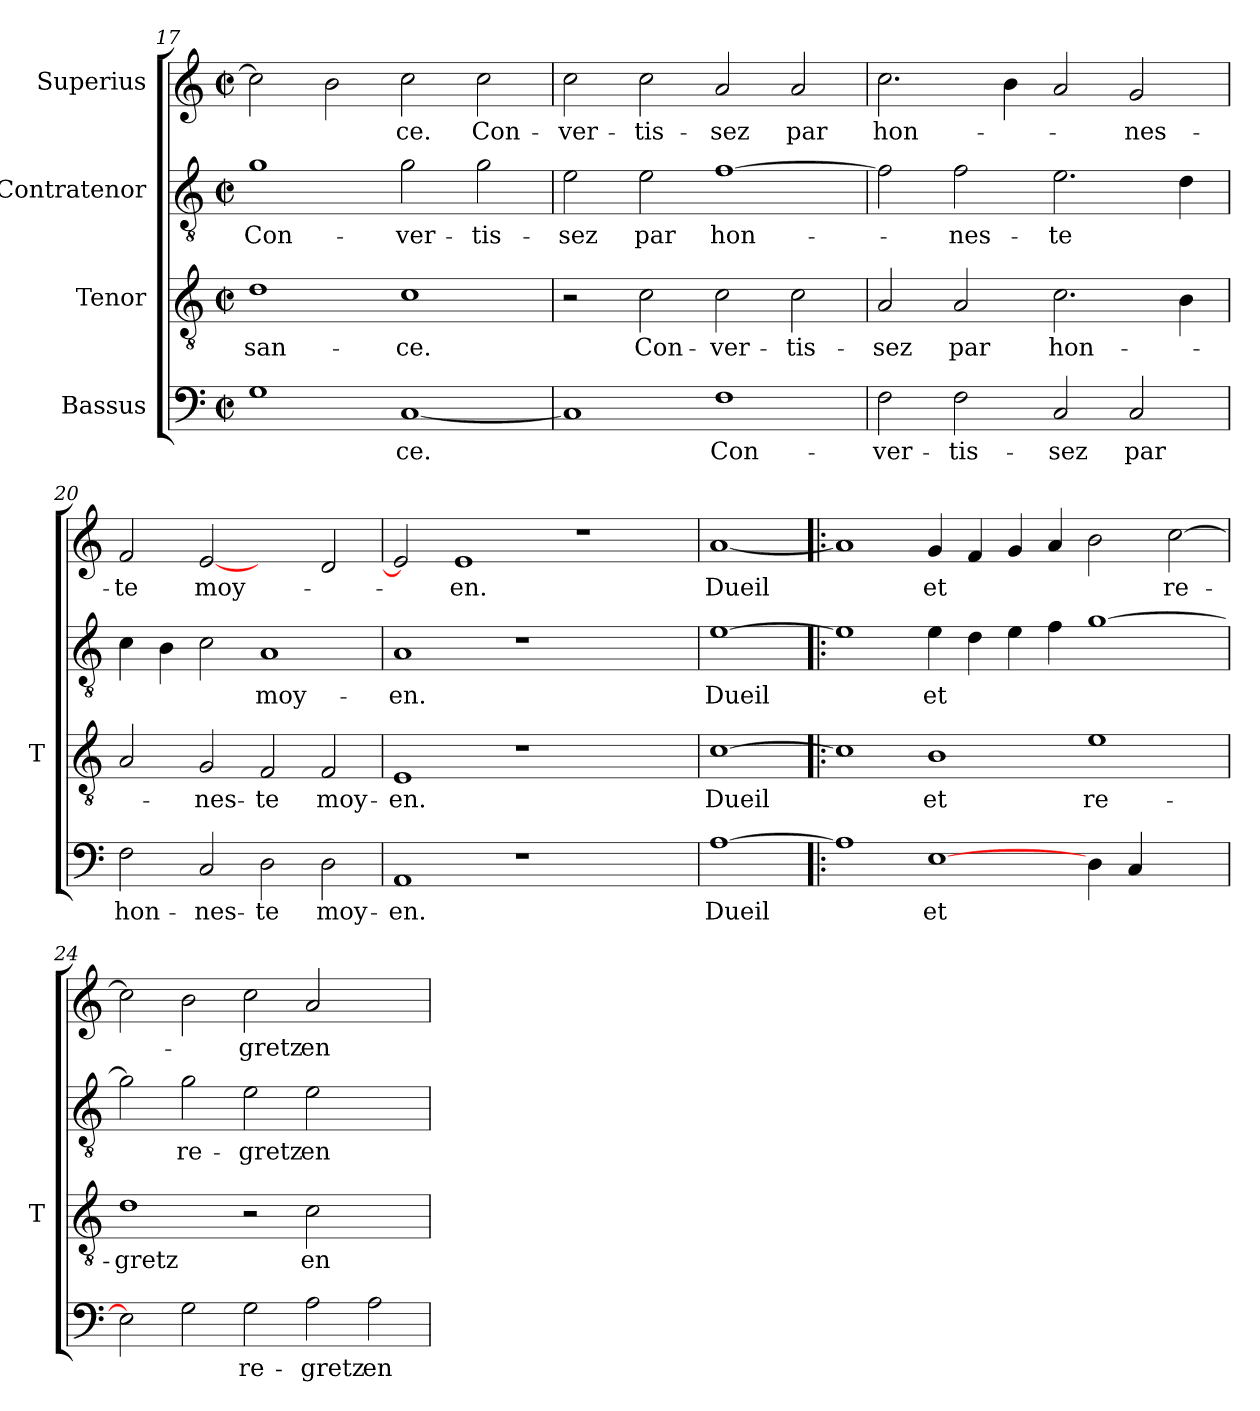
**kern	**text	**kern	**text	**kern	**text	**kern	**text
*part4	*part4	*part3	*part3	*part2	*part2	*part1	*part1
*staff4	*staff4	*staff3	*staff3	*staff2	*staff2	*staff1	*staff1
*I"Bassus	*	*I"Tenor	*	*I"Contratenor	*	*I"Superius	*
*	*	*I'T	*	*	*	*	*
*clefF4	*	*clefGv2	*	*clefGv2	*	*clefG2	*
*k[]	*	*k[]	*	*k[]	*	*k[]	*
*C:	*	*C:	*	*C:	*	*C:	*
*M2/2	*	*M2/2	*	*M2/2	*	*M2/2	*
*met(c|)	*	*met(c|)	*	*met(c|)	*	*met(c|)	*
=17	=17	=17	=17	=17	=17	=17	=17
1G	.	1d	san-	1g	Con-	2cc]	.
.	.	.	.	.	.	2b	.
[1C	-ce.	1c	-ce.	2g	ver-	2cc	-ce.
.	.	.	.	2g	tis-	2cc	Con-
=18	=18	=18	=18	=18	=18	=18	=18
1C]	.	2r	.	2e	-sez	2cc	ver-
.	.	2c	Con-	2e	-par	2cc	tis-
1F	Con-	2c	ver-	[1f	hon-	2a	-sez
.	.	2c	tis-	.	.	2a	-par
=19	=19	=19	=19	=19	=19	=19	=19
2F	ver-	2A	-sez	2f]	.	2.cc	hon-
2F	tis-	2A	-par	2f	nes-	.	.
.	.	.	.	.	.	4b	.
2C	-sez	2.c	hon-	2.e	-te	2a	.
2C	-par	.	.	.	.	2g	nes-
.	.	4B	.	4d	.	.	.
=20	=20	=20	=20	=20	=20	=20	=20
2F	hon-	2A	.	4c	.	2f	-te
.	.	.	.	4B	.	.	.
2C	nes-	2G	nes-	2c	.	[2e	moy-
2D	-te	2F	-te	1A	moy-	2ryy	.
2D	moy-	2F	moy-	.	.	2d	.
!!LO:LB:g=z
=21	=21	=21	=21	=21	=21	=21	=21
1AA	-en.	1E	-en.	1A	-en.	2e]	.
.	.	.	.	.	.	1e	-en.
1r	.	1r	.	1r	.	.	.
.	.	.	.	.	.	1r	.
2ryy	.	2ryy	.	2ryy	.	.	.
=22	=22	=22	=22	=22	=22	=22	=22
[1A	-Dueil	[1c	-Dueil	[1e	-Dueil	[1a	-Dueil
=23!|:	=23!|:	=23!|:	=23!|:	=23!|:	=23!|:	=23!|:	=23!|:
1A]	.	1c]	.	1e]	.	1a]	.
[1E	-et	1B	-et	4e	-et	4g	-et
.	.	.	.	4d	.	4f	.
.	.	.	.	4e	.	4g	.
.	.	.	.	4f	.	4a	.
4D	.	1e	re-	[1g	.	2b	.
4C	.	.	.	.	.	.	.
2ryy	.	.	.	.	.	[2cc	re-
=24	=24	=24	=24	=24	=24	=24	=24
2E]	.	1d	-gretz	2g]	.	2cc]	.
2G	.	.	.	2g	re-	2b	.
2G	re-	2r	.	2e	-gretz	2cc	-gretz
2A	-gretz	2c	-en	2e	-en	2a	-en
2A	-en	2ryy	.	2ryy	.	2ryy	.
=	=	=	=	=	=	=	=
*-	*-	*-	*-	*-	*-	*-	*-
